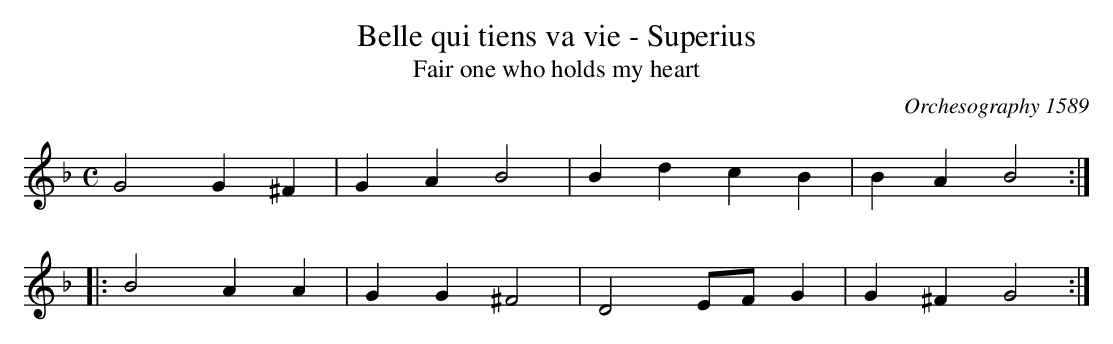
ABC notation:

X:1
T:Belle qui tiens va vie - Superius
T:Fair one who holds my heart
C:Orchesography 1589
L:1/4
M:C
K:Gdor
G2 G^F|GA B2|Bd cB|BA B2 ::
B2 AA |GG ^F2|D2 E/F/ G|G^F G2:|
